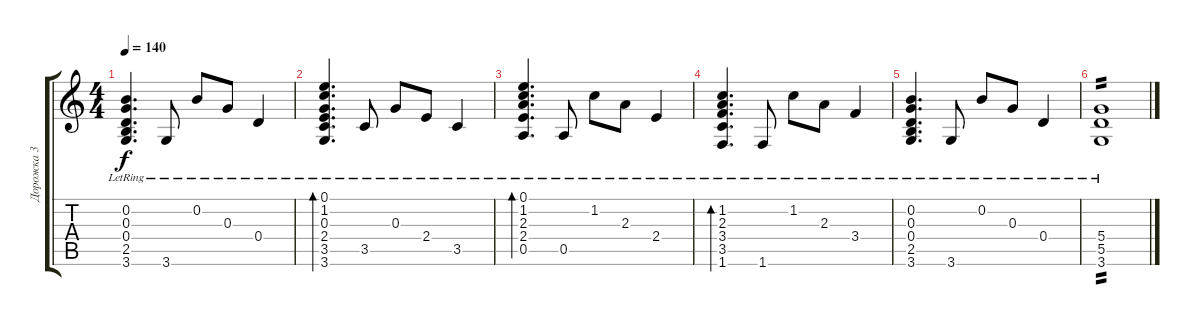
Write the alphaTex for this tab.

\track ("Дорожка 3" "Дорожка 3") {instrument acousticguitarsteel}
\staff {score tabs}
\tuning (E4 B3 G3 D3 A2 E2) {hide}
\ts (4 4)
\tempo 140
\clef g2
\ks c
(0.2{lr} 0.3{lr} 0.4{lr} 2.5{lr} 3.6{lr}).4{d dy f} 3.6{lr}.8 0.2{lr}.8 0.3{lr}.8 0.4{lr}.4 |
(0.1{lr} 1.2{lr} 0.3{lr} 2.4{lr} 3.5{lr} 3.6{lr}).4{d bd 480} 3.5{lr}.8 0.3{lr}.8 2.4{lr}.8 3.5{lr}.4 |
(0.1{lr} 1.2{lr} 2.3{lr} 2.4{lr} 0.5{lr}).4{d bd 480} 0.5{lr}.8 1.2{lr}.8 2.3{lr}.8 2.4{lr}.4 |
(1.2{lr} 2.3{lr} 3.4{lr} 3.5{lr} 1.6{lr}).4{d bd 480} 1.6{lr}.8 1.2{lr}.8 2.3{lr}.8 3.4{lr}.4 |
(0.2{lr} 0.3{lr} 0.4{lr} 2.5{lr} 3.6{lr}).4{d} 3.6{lr}.8 0.2{lr}.8 0.3{lr}.8 0.4{lr}.4 |
(5.4{lr} 5.5 3.6).1{tp 2}
